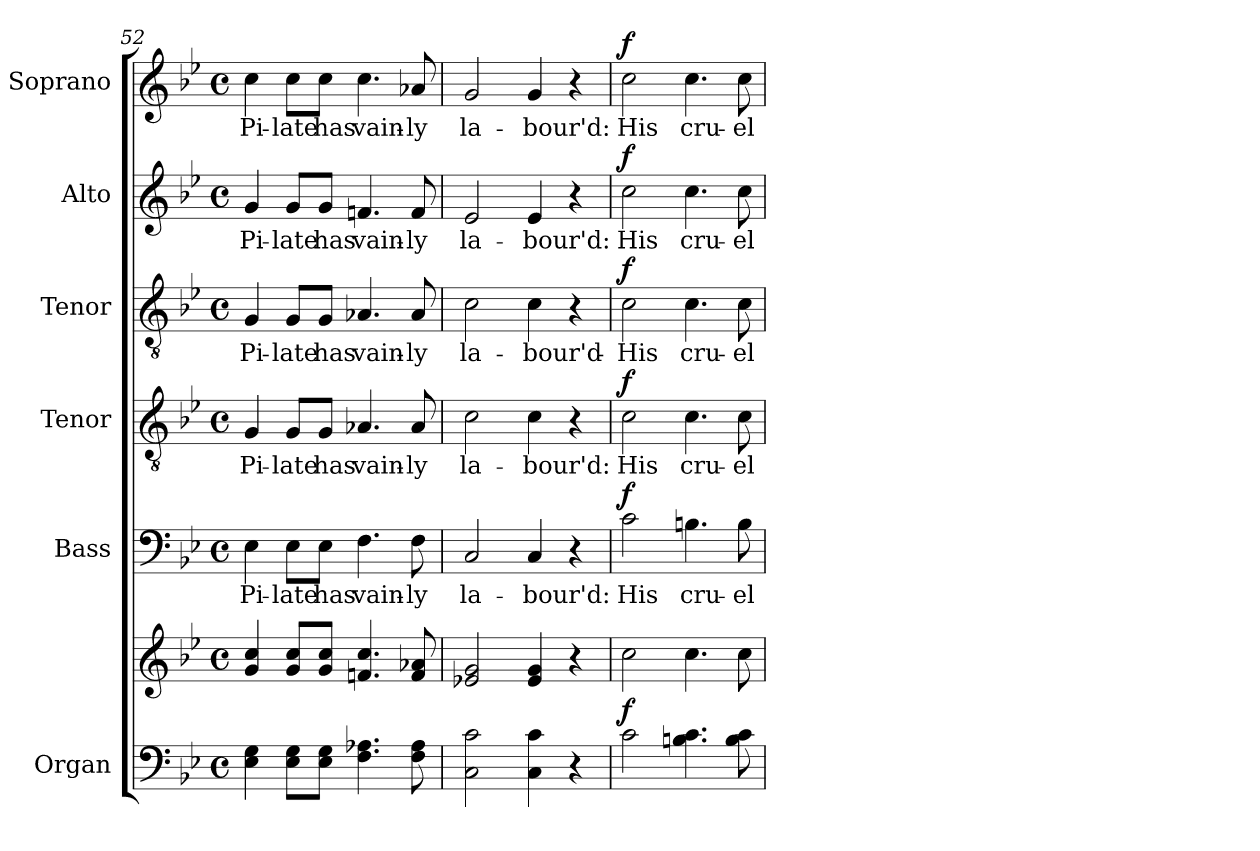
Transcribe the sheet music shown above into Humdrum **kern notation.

**kern	**kern	**dynam	**kern	**text	**dynam	**kern	**text	**dynam	**kern	**text	**dynam	**kern	**text	**dynam	**kern	**text	**dynam
*part6	*part6	*part6	*part5	*part5	*part5	*part4	*part4	*part4	*part3	*part3	*part3	*part2	*part2	*part2	*part1	*part1	*part1
*staff7	*staff6	*staff6/7	*staff5	*staff5	*staff5	*staff4	*staff4	*staff4	*staff3	*staff3	*staff3	*staff2	*staff2	*staff2	*staff1	*staff1	*staff1
*I"Organ	*	*	*I"Bass	*	*	*I"Tenor	*	*	*I"Tenor	*	*	*I"Alto	*	*	*I"Soprano	*	*
*I'Org.	*	*	*I'B.	*	*	*I'T.	*	*	*I'T.	*	*	*I'A.	*	*	*I'S.	*	*
*clefF4	*clefG2	*	*clefF4	*	*	*clefGv2	*	*	*clefGv2	*	*	*clefG2	*	*	*clefG2	*	*
*	*	*	*	*	*	*ITrd7c12	*	*	*ITrd7c12	*	*	*	*	*	*	*	*
*k[b-e-]	*k[b-e-]	*	*k[b-e-]	*	*	*k[b-e-]	*	*	*k[b-e-]	*	*	*k[b-e-]	*	*	*k[b-e-]	*	*
*B-:	*B-:	*	*B-:	*	*	*B-:	*	*	*B-:	*	*	*B-:	*	*	*B-:	*	*
*M4/4	*M4/4	*	*M4/4	*	*	*M4/4	*	*	*M4/4	*	*	*M4/4	*	*	*M4/4	*	*
*met(c)	*met(c)	*	*met(c)	*	*	*met(c)	*	*	*met(c)	*	*	*met(c)	*	*	*met(c)	*	*
=52	=52	=52	=52	=52	=52	=52	=52	=52	=52	=52	=52	=52	=52	=52	=52	=52	=52
!	!	!	!	!LO:LY:b:color=#000000	!	!	!	!	!	!	!	!	!	!	!	!	!
!	!	!	!	!	!	!	!LO:LY:b:color=#000000	!	!	!	!	!	!	!	!	!	!
!	!	!	!	!	!	!	!	!	!	!LO:LY:b:color=#000000	!	!	!	!	!	!	!
!	!	!	!	!	!	!	!	!	!	!	!	!	!LO:LY:b:color=#000000	!	!	!	!
!	!	!	!	!	!	!	!	!	!	!	!	!	!	!	!	!LO:LY:b:color=#000000	!
4E-i\ 4Gi	4gi/ 4cci	.	4E-i\	Pi-	.	4GGi/	Pi-	.	4GGi/	Pi-	.	4gi/	Pi-	.	4cci\	Pi-	.
!	!	!	!	!LO:LY:b:color=#000000	!	!	!	!	!	!	!	!	!	!	!	!	!
!	!	!	!	!	!	!	!LO:LY:b:color=#000000	!	!	!	!	!	!	!	!	!	!
!	!	!	!	!	!	!	!	!	!	!LO:LY:b:color=#000000	!	!	!	!	!	!	!
!	!	!	!	!	!	!	!	!	!	!	!	!	!LO:LY:b:color=#000000	!	!	!	!
!	!	!	!	!	!	!	!	!	!	!	!	!	!	!	!	!LO:LY:b:color=#000000	!
8E-i\ 8GiL	8gi/ 8cciL	.	8E-i\L	-late	.	8GGi/L	-late	.	8GGi/L	-late	.	8gi/L	-late	.	8cci\L	-late	.
!	!	!	!	!LO:LY:b:color=#000000	!	!	!	!	!	!	!	!	!	!	!	!	!
!	!	!	!	!	!	!	!LO:LY:b:color=#000000	!	!	!	!	!	!	!	!	!	!
!	!	!	!	!	!	!	!	!	!	!LO:LY:b:color=#000000	!	!	!	!	!	!	!
!	!	!	!	!	!	!	!	!	!	!	!	!	!LO:LY:b:color=#000000	!	!	!	!
!	!	!	!	!	!	!	!	!	!	!	!	!	!	!	!	!LO:LY:b:color=#000000	!
8E-i\ 8GiJ	8gi/ 8cciJ	.	8E-i\J	has	.	8GGi/J	has	.	8GGi/J	has	.	8gi/J	has	.	8cci\J	has	.
!	!	!	!	!LO:LY:b:color=#000000	!	!	!	!	!	!	!	!	!	!	!	!	!
!	!	!	!	!	!	!	!LO:LY:b:color=#000000	!	!	!	!	!	!	!	!	!	!
!	!	!	!	!	!	!	!	!	!	!LO:LY:b:color=#000000	!	!	!	!	!	!	!
!	!	!	!	!	!	!	!	!	!	!	!	!	!LO:LY:b:color=#000000	!	!	!	!
!	!	!	!	!	!	!	!	!	!	!	!	!	!	!	!	!LO:LY:b:color=#000000	!
4.Fi\ 4.A-Xi	4.fni/ 4.cci	.	4.Fi\	vain-	.	4.AA-Xi/	vain-	.	4.AA-Xi/	vain-	.	4.fni/	vain-	.	4.cci\	vain-	.
!	!	!	!	!LO:LY:b:color=#000000	!	!	!	!	!	!	!	!	!	!	!	!	!
!	!	!	!	!	!	!	!LO:LY:b:color=#000000	!	!	!	!	!	!	!	!	!	!
!	!	!	!	!	!	!	!	!	!	!LO:LY:b:color=#000000	!	!	!	!	!	!	!
!	!	!	!	!	!	!	!	!	!	!	!	!	!LO:LY:b:color=#000000	!	!	!	!
!	!	!	!	!	!	!	!	!	!	!	!	!	!	!	!	!LO:LY:b:color=#000000	!
8Fi\ 8A-i	8fi/ 8a-Xi	.	8Fi\	-ly	.	8AA-i/	-ly	.	8AA-i/	-ly	.	8fi/	-ly	.	8a-Xi/	-ly	.
=53	=53	=53	=53	=53	=53	=53	=53	=53	=53	=53	=53	=53	=53	=53	=53	=53	=53
!	!	!	!	!LO:LY:b:color=#000000	!	!	!	!	!	!	!	!	!	!	!	!	!
!	!	!	!	!	!	!	!LO:LY:b:color=#000000	!	!	!	!	!	!	!	!	!	!
!	!	!	!	!	!	!	!	!	!	!LO:LY:b:color=#000000	!	!	!	!	!	!	!
!	!	!	!	!	!	!	!	!	!	!	!	!	!LO:LY:b:color=#000000	!	!	!	!
!	!	!	!	!	!	!	!	!	!	!	!	!	!	!	!	!LO:LY:b:color=#000000	!
2Ci\ 2ci	2e-Xi/ 2gi	.	2Ci/	la-	.	2Ci\	la-	.	2Ci\	la-	.	2e-i/	la-	.	2gi/	la-	.
!	!	!	!	!LO:LY:b:color=#000000	!	!	!	!	!	!	!	!	!	!	!	!	!
!	!	!	!	!	!	!	!LO:LY:b:color=#000000	!	!	!	!	!	!	!	!	!	!
!	!	!	!	!	!	!	!	!	!	!LO:LY:b:color=#000000	!	!	!	!	!	!	!
!	!	!	!	!	!	!	!	!	!	!	!	!	!LO:LY:b:color=#000000	!	!	!	!
!	!	!	!	!	!	!	!	!	!	!	!	!	!	!	!	!LO:LY:b:color=#000000	!
4Ci\ 4ci	4e-i/ 4gi	.	4Ci/	-bour'd:	.	4Ci\	-bour'd:	.	4Ci\	-bour'd-	.	4e-i/	-bour'd:	.	4gi/	-bour'd:	.
4r	4r	.	4r	.	.	4r	.	.	4r	.	.	4r	.	.	4r	.	.
=54	=54	=54	=54	=54	=54	=54	=54	=54	=54	=54	=54	=54	=54	=54	=54	=54	=54
!	!	!	!	!LO:LY:b:color=#000000	!	!	!	!	!	!	!	!	!	!	!	!	!
!	!	!	!	!	!	!	!LO:LY:b:color=#000000	!	!	!	!	!	!	!	!	!	!
!	!	!	!	!	!	!	!	!	!	!LO:LY:b:color=#000000	!	!	!	!	!	!	!
!	!	!	!	!	!	!	!	!	!	!	!	!	!LO:LY:b:color=#000000	!	!	!	!
!	!	!	!	!	!	!	!	!	!	!	!	!	!	!	!	!LO:LY:b:color=#000000	!
2ci\	2cci\	f	2ci\	His	f	2Ci\	His	f	2Ci\	-His	f	2cci\	His	f	2cci\	His	f
!	!	!	!	!LO:LY:b:color=#000000	!	!	!	!	!	!	!	!	!	!	!	!	!
!	!	!	!	!	!	!	!LO:LY:b:color=#000000	!	!	!	!	!	!	!	!	!	!
!	!	!	!	!	!	!	!	!	!	!LO:LY:b:color=#000000	!	!	!	!	!	!	!
!	!	!	!	!	!	!	!	!	!	!	!	!	!LO:LY:b:color=#000000	!	!	!	!
!	!	!	!	!	!	!	!	!	!	!	!	!	!	!	!	!LO:LY:b:color=#000000	!
4.Bni\ 4.ci	4.cci\	.	4.Bni\	cru-	.	4.Ci\	cru-	.	4.Ci\	cru-	.	4.cci\	cru-	.	4.cci\	cru-	.
!	!	!	!	!LO:LY:b:color=#000000	!	!	!	!	!	!	!	!	!	!	!	!	!
!	!	!	!	!	!	!	!LO:LY:b:color=#000000	!	!	!	!	!	!	!	!	!	!
!	!	!	!	!	!	!	!	!	!	!LO:LY:b:color=#000000	!	!	!	!	!	!	!
!	!	!	!	!	!	!	!	!	!	!	!	!	!LO:LY:b:color=#000000	!	!	!	!
!	!	!	!	!	!	!	!	!	!	!	!	!	!	!	!	!LO:LY:b:color=#000000	!
8Bi\ 8ci	8cci\	.	8Bi\	-el	.	8Ci\	-el	.	8Ci\	-el	.	8cci\	-el	.	8cci\	-el	.
=	=	=	=	=	=	=	=	=	=	=	=	=	=	=	=	=	=
*-	*-	*-	*-	*-	*-	*-	*-	*-	*-	*-	*-	*-	*-	*-	*-	*-	*-
